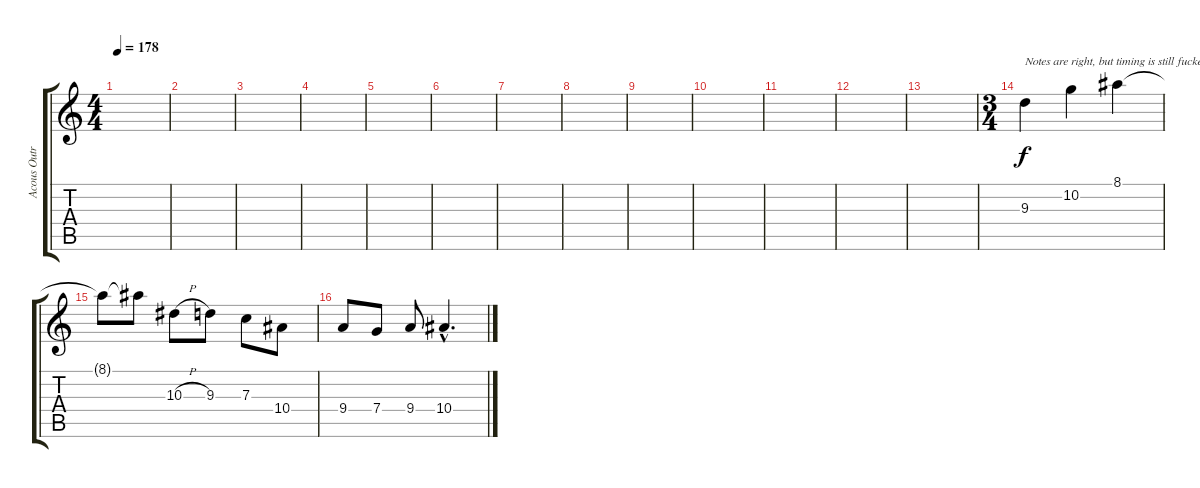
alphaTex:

\track ("Acous Outro" "Acous Outr") {instrument acousticguitarnylon}
\staff {score tabs}
\tuning (D4 A3 F3 C3 G2 D2) {hide}
\ts (4 4)
\tempo 178
\clef g2
\ks c
|
|
|
|
|
|
|
|
|
|
|
|
|
\ts (3 4)
9.3.4{txt "Notes are right, but timing is still fucked up"} 10.2.4 8.1.4 |
8.1{t}.8 8.1{t}.8 10.3{h}.8 9.3.8 7.3.8 10.4.8 |
9.4.8 7.4.8 9.4.8 10.4{hac}.4{d}
